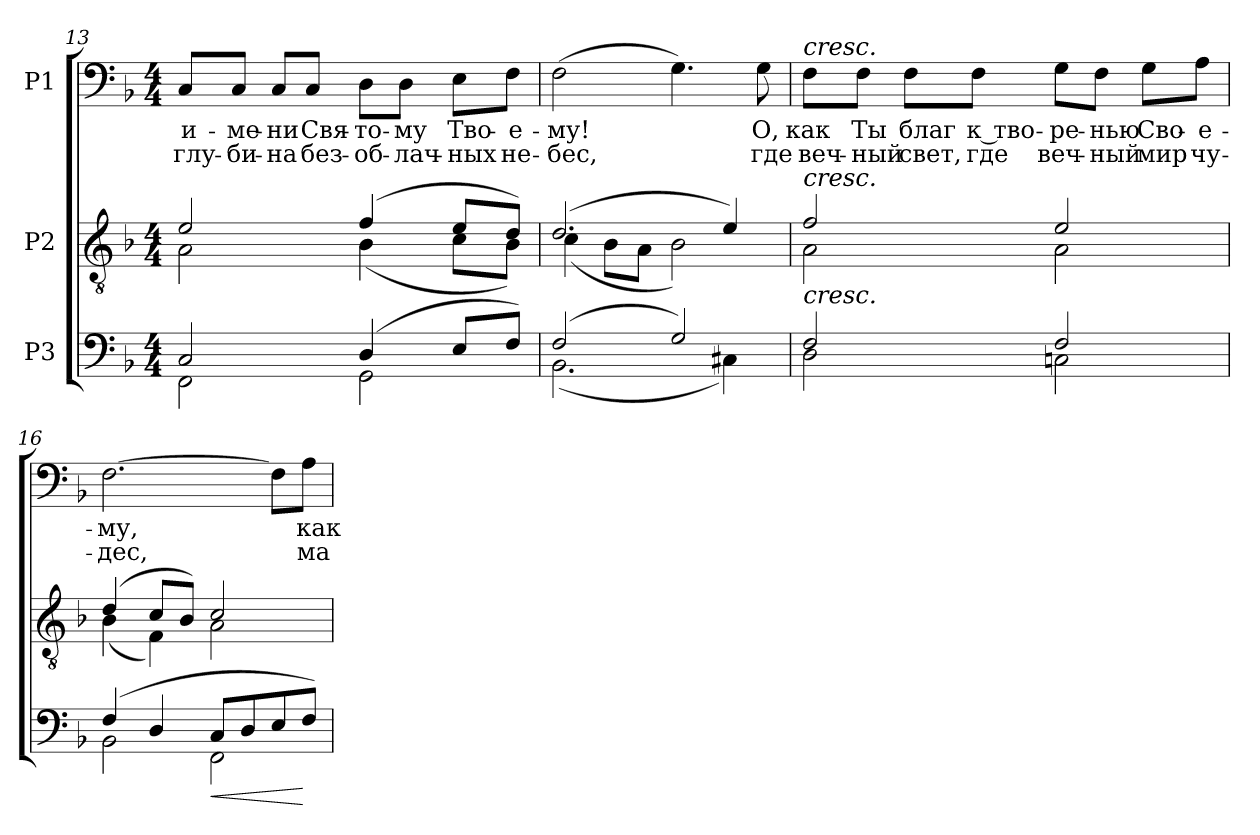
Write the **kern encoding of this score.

**kern	**dynam	**kern	**kern	**text	**text
*part3	*part3	*part2	*part1	*part1	*part1
*staff3	*staff3	*staff2	*staff1	*staff1	*staff1
*I"P3	*	*I"P2	*I"P1	*	*
!!LO:PB:g=z
*clefF4	*	*clefGv2	*clefF4	*	*
*	*	*ITrd7c12	*	*	*
*k[b-]	*	*k[b-]	*k[b-]	*	*
*F:	*	*F:	*F:	*	*
*M4/4	*	*M4/4	*M4/4	*	*
=13	=13	=13	=13	=13	=13
*^	*	*^	*	*	*
!	!	!	!	!	!	!LO:LY:b:color=#000000	!LO:LY:b:color=#000000
2Ci/	2FFi\	.	2Ei/	2AAi\	8Ci/L	и-	глу-
!	!	!	!	!	!	!LO:LY:b:color=#000000	!LO:LY:b:color=#000000
.	.	.	.	.	8Ci/J	ме-	би-
!	!	!	!	!	!	!LO:LY:b:color=#000000	!LO:LY:b:color=#000000
.	.	.	.	.	8Ci/L	ни	на
!	!	!	!	!	!	!LO:LY:b:color=#000000	!LO:LY:b:color=#000000
.	.	.	.	.	8Ci/J	Свя-	без-
!	!	!	!	!	!	!LO:LY:b:color=#000000	!LO:LY:b:color=#000000
(4Di/	2GGi\	.	(4Fi/	(4BB-i\	8Di\L	то-	об-
!	!	!	!	!	!	!LO:LY:b:color=#000000	!LO:LY:b:color=#000000
.	.	.	.	.	8Di\J	му	лач-
!	!	!	!	!	!	!LO:LY:b:color=#000000	!LO:LY:b:color=#000000
8Ei/L	.	.	8Ei/L	8Ci\L	8Ei\L	Тво-	ных
!	!	!	!	!	!	!LO:LY:b:color=#000000	!LO:LY:b:color=#000000
8Fi/J)	.	.	8Di/J)	8BB-i\J)	8Fi\J	е-	не-
=14	=14	=14	=14	=14	=14	=14	=14
!	!	!	!	!	!	!LO:LY:b:color=#000000	!LO:LY:b:color=#000000
(2Fi/	(2.BB-i\	.	(2.Di/	(4Ci\	(2Fi\	му!	бес,
.	.	.	.	8BB-i\L	.	.	.
.	.	.	.	8AAi\J	.	.	.
2Gi/)	.	.	.	2BB-i\)	4.Gi\)	.	.
.	4C#Xi\)	.	4Ei/)	.	.	.	.
!	!	!	!	!	!	!LO:LY:b:color=#000000	!LO:LY:b:color=#000000
.	.	.	.	.	8Gi\	О,	где
=15	=15	=15	=15	=15	=15	=15	=15
!	!	!	!	!	!LO:TX:a:i:t=cresc.	!	!
!	!	!	!LO:TX:a:i:t=cresc.	!	!	!	!
!LO:TX:a:i:t=cresc.	!	!	!	!	!	!	!
!	!	!	!	!	!	!LO:LY:b:color=#000000	!LO:LY:b:color=#000000
2Fi/	2Di\	.	2Fi/	2AAi\	8Fi\L	как	веч-
!	!	!	!	!	!	!LO:LY:b:color=#000000	!LO:LY:b:color=#000000
.	.	.	.	.	8Fi\J	Ты	ный
!	!	!	!	!	!	!LO:LY:b:color=#000000	!LO:LY:b:color=#000000
.	.	.	.	.	8Fi\L	благ	свет,
!	!	!	!	!	!	!LO:LY:b:color=#000000	!LO:LY:b:color=#000000
.	.	.	.	.	8Fi\J	к тво-	где
!	!	!	!	!	!	!LO:LY:b:color=#000000	!LO:LY:b:color=#000000
2Fi/	2Cni\	.	2Ei/	2AAi\	8Gi\L	ре-	веч-
!	!	!	!	!	!	!LO:LY:b:color=#000000	!LO:LY:b:color=#000000
.	.	.	.	.	8Fi\J	нью	ный
!	!	!	!	!	!	!LO:LY:b:color=#000000	!LO:LY:b:color=#000000
.	.	.	.	.	8Gi\L	Сво-	мир
!	!	!	!	!	!	!LO:LY:b:color=#000000	!LO:LY:b:color=#000000
.	.	.	.	.	8Ai\J	е-	чу-
!!LO:LB:g=z
=16	=16	=16	=16	=16	=16	=16	=16
!	!	!	!	!	!	!LO:LY:b:color=#000000	!LO:LY:b:color=#000000
(4Fi/	2BB-i\	.	(4Di/	(4BB-i\	[>2.Fi\	му,	дес,
4Di/	.	.	8Ci/L	4FFi\)	.	.	.
.	.	.	8BB-i/J)	.	.	.	.
!	!	!LO:HP:b	!	!	!	!	!
8Ci/L	2FFi\	<	2Ci/	2AAi\	.	.	.
8Di/	.	.	.	.	.	.	.
8Ei/	.	.	.	.	8Fi\L]	.	.
!	!	!	!	!	!	!LO:LY:b:color=#000000	!LO:LY:b:color=#000000
8Fi/J)	.	[	.	.	8Ai\J	как	ма-
*v	*v	*	*	*	*	*	*
*	*	*v	*v	*	*	*
=	=	=	=	=	=
*-	*-	*-	*-	*-	*-
